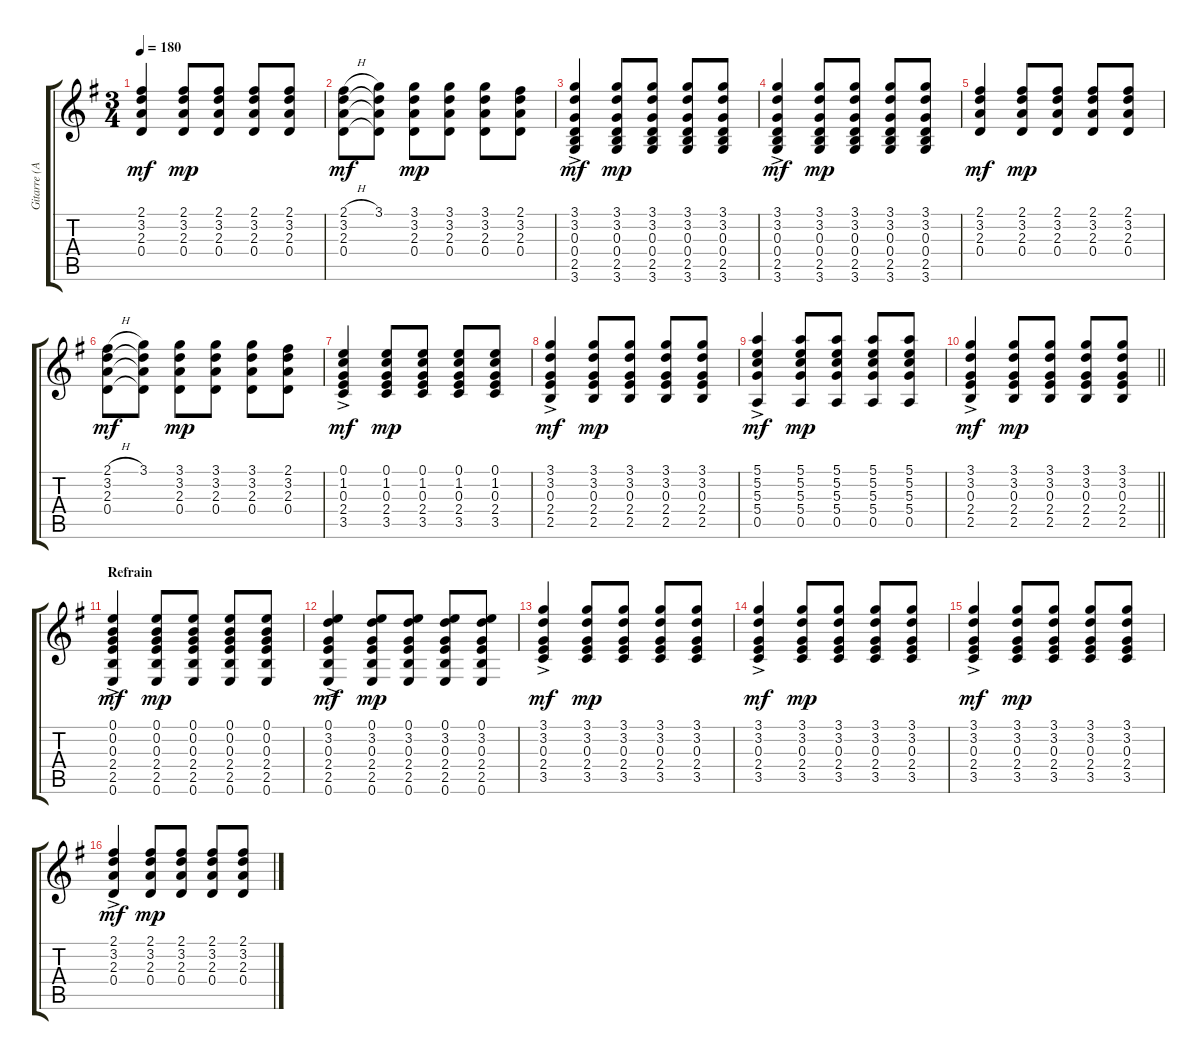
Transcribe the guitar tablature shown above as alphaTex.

\track ("Gitarre (Akustisch / Rhytmus)" "Gitarre (A") {instrument acousticguitarsteel bank 25}
\staff {score tabs}
\tuning (E4 B3 G3 D3 A2 E2) {hide}
\ts (3 4)
\tempo 180
\clef g2
\ks eminor
(2.1 3.2 2.3 0.4).4{dy mf} (2.1 3.2 2.3 0.4).8{dy mp} (2.1 3.2 2.3 0.4).8 (2.1 3.2 2.3 0.4).8 (2.1 3.2 2.3 0.4).8 |
(2.1{h} 3.2 2.3 0.4).8{dy mf} (3.1 3.2{t} 2.3{t} 0.4{t}).8{beam split} (3.1 3.2 2.3 0.4).8{dy mp} (3.1 3.2 2.3 0.4).8{beam split} (3.1 3.2 2.3 0.4).8 (2.1 3.2 2.3 0.4).8 |
(3.1{ac} 3.2{ac} 0.3{ac} 0.4{ac} 2.5{ac} 3.6{ac}).4{dy mf} (3.1 3.2 0.3 0.4 2.5 3.6).8{dy mp} (3.1 3.2 0.3 0.4 2.5 3.6).8 (3.1 3.2 0.3 0.4 2.5 3.6).8 (3.1 3.2 0.3 0.4 2.5 3.6).8 |
(3.1{ac} 3.2{ac} 0.3{ac} 0.4{ac} 2.5{ac} 3.6{ac}).4{dy mf} (3.1 3.2 0.3 0.4 2.5 3.6).8{dy mp} (3.1 3.2 0.3 0.4 2.5 3.6).8 (3.1 3.2 0.3 0.4 2.5 3.6).8 (3.1 3.2 0.3 0.4 2.5 3.6).8 |
(2.1 3.2 2.3 0.4).4{dy mf} (2.1 3.2 2.3 0.4).8{dy mp} (2.1 3.2 2.3 0.4).8 (2.1 3.2 2.3 0.4).8 (2.1 3.2 2.3 0.4).8 |
(2.1{h} 3.2 2.3 0.4).8{dy mf} (3.1 3.2{t} 2.3{t} 0.4{t}).8{beam split} (3.1 3.2 2.3 0.4).8{dy mp} (3.1 3.2 2.3 0.4).8{beam split} (3.1 3.2 2.3 0.4).8 (2.1 3.2 2.3 0.4).8 |
(0.1{ac} 1.2{ac} 0.3{ac} 2.4{ac} 3.5{ac}).4{dy mf} (0.1 1.2 0.3 2.4 3.5).8{dy mp} (0.1 1.2 0.3 2.4 3.5).8 (0.1 1.2 0.3 2.4 3.5).8 (0.1 1.2 0.3 2.4 3.5).8 |
(3.1{ac} 3.2{ac} 0.3{ac} 2.4{ac} 2.5{ac}).4{dy mf} (3.1 3.2 0.3 2.4 2.5).8{dy mp} (3.1 3.2 0.3 2.4 2.5).8 (3.1 3.2 0.3 2.4 2.5).8 (3.1 3.2 0.3 2.4 2.5).8 |
(5.1{ac} 5.2{ac} 5.3{ac} 5.4{ac} 0.5{ac}).4{dy mf} (5.1 5.2 5.3 5.4 0.5).8{dy mp} (5.1 5.2 5.3 5.4 0.5).8 (5.1 5.2 5.3 5.4 0.5).8 (5.1 5.2 5.3 5.4 0.5).8 |
\barLineRight lightlight
(3.1{ac} 3.2{ac} 0.3{ac} 2.4{ac} 2.5{ac}).4{dy mf} (3.1 3.2 0.3 2.4 2.5).8{dy mp} (3.1 3.2 0.3 2.4 2.5).8 (3.1 3.2 0.3 2.4 2.5).8 (3.1 3.2 0.3 2.4 2.5).8 |
\section ("" "Refrain")
(0.1{ac} 0.2{ac} 0.3{ac} 2.4{ac} 2.5{ac} 0.6{ac}).4{dy mf} (0.1 0.2 0.3 2.4 2.5 0.6).8{dy mp} (0.1 0.2 0.3 2.4 2.5 0.6).8 (0.1 0.2 0.3 2.4 2.5 0.6).8 (0.1 0.2 0.3 2.4 2.5 0.6).8 |
(0.1{ac} 3.2{ac} 0.3{ac} 2.4{ac} 2.5{ac} 0.6{ac}).4{dy mf} (0.1 3.2 0.3 2.4 2.5 0.6).8{dy mp} (0.1 3.2 0.3 2.4 2.5 0.6).8 (0.1 3.2 0.3 2.4 2.5 0.6).8 (0.1 3.2 0.3 2.4 2.5 0.6).8 |
(3.1{ac} 3.2{ac} 0.3{ac} 2.4{ac} 3.5{ac}).4{dy mf} (3.1 3.2 0.3 2.4 3.5).8{dy mp} (3.1 3.2 0.3 2.4 3.5).8 (3.1 3.2 0.3 2.4 3.5).8 (3.1 3.2 0.3 2.4 3.5).8 |
(3.1{ac} 3.2{ac} 0.3{ac} 2.4{ac} 3.5{ac}).4{dy mf} (3.1 3.2 0.3 2.4 3.5).8{dy mp} (3.1 3.2 0.3 2.4 3.5).8 (3.1 3.2 0.3 2.4 3.5).8 (3.1 3.2 0.3 2.4 3.5).8 |
(3.1{ac} 3.2{ac} 0.3{ac} 2.4{ac} 3.5{ac}).4{dy mf} (3.1 3.2 0.3 2.4 3.5).8{dy mp} (3.1 3.2 0.3 2.4 3.5).8 (3.1 3.2 0.3 2.4 3.5).8 (3.1 3.2 0.3 2.4 3.5).8 |
(2.1{ac} 3.2{ac} 2.3{ac} 0.4{ac}).4{dy mf} (2.1 3.2 2.3 0.4).8{dy mp} (2.1 3.2 2.3 0.4).8 (2.1 3.2 2.3 0.4).8 (2.1 3.2 2.3 0.4).8
